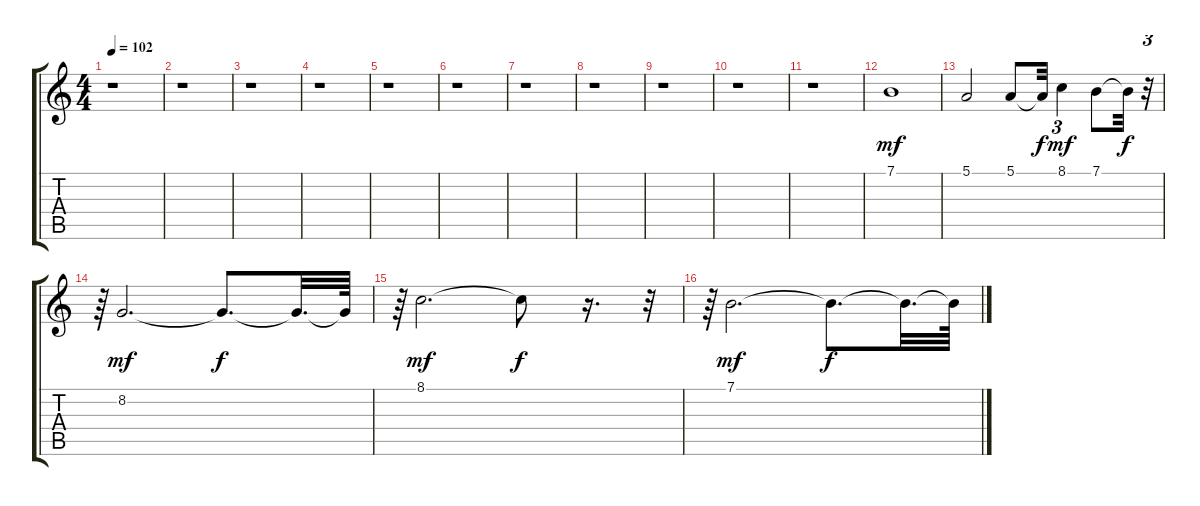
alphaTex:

\track "" {instrument choiraahs}
\staff {score tabs}
\tuning (E4 B3 G3 D3 A2 E2) {hide}
\ts (4 4)
\tempo 102
\clef g2
\ks c
r.1{dy mf} |
r.1 |
r.1 |
r.1 |
r.1 |
r.1 |
r.1 |
r.1 |
r.1 |
r.1 |
r.1 |
7.1.1 |
5.1.2 5.1.8 5.1{t}.32{dy f} 8.1.4{tu (3 2) dy mf} 7.1.8 7.1{t}.32{dy f} r.32{tu (3 2)} |
r.64{tu (3 2)} 8.2.2{d dy mf} 8.2{t}.8{d dy f} 8.2{t}.32{d} 8.2{t}.64 |
r.64{tu (3 2)} 8.1.2{d dy mf} 8.1{t}.8{dy f} r.16{d} r.32{tu (3 2)} |
r.64{tu (3 2)} 7.1.2{d dy mf} 7.1{t}.8{d dy f} 7.1{t}.32{d} 7.1{t}.64
